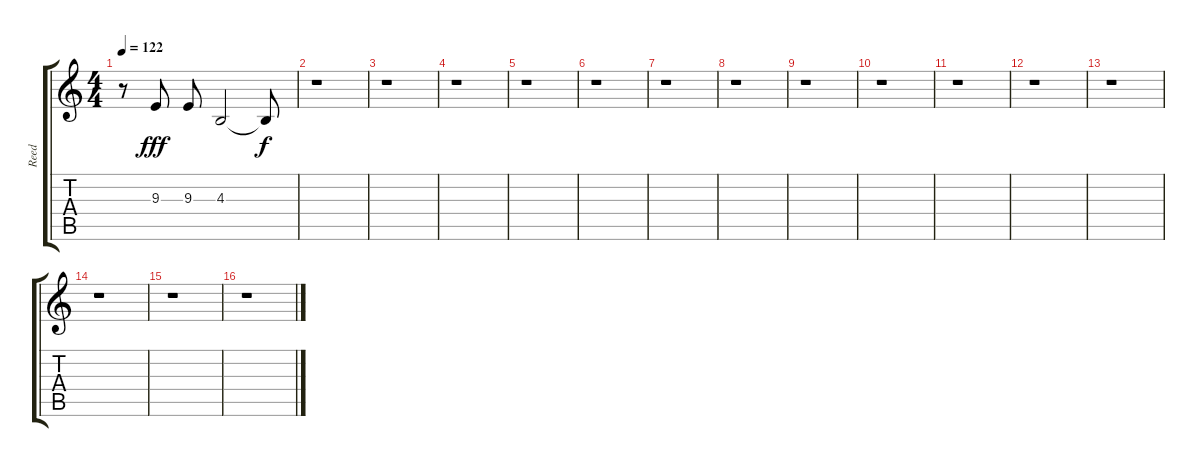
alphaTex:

\track ("Reed" "Reed") {instrument baritonesax}
\staff {score tabs}
\tuning (E4 B3 G3 D3 A2 E2) {hide}
\ts (4 4)
\tempo 122
\clef g2
\ks c
r.8{dy fff} 9.3.8 9.3.8 4.3.2 4.3{t}.8{dy f} |
r.1 |
r.1 |
r.1 |
r.1 |
r.1 |
r.1 |
r.1 |
r.1 |
r.1 |
r.1 |
r.1 |
r.1 |
r.1 |
r.1 |
r.1
